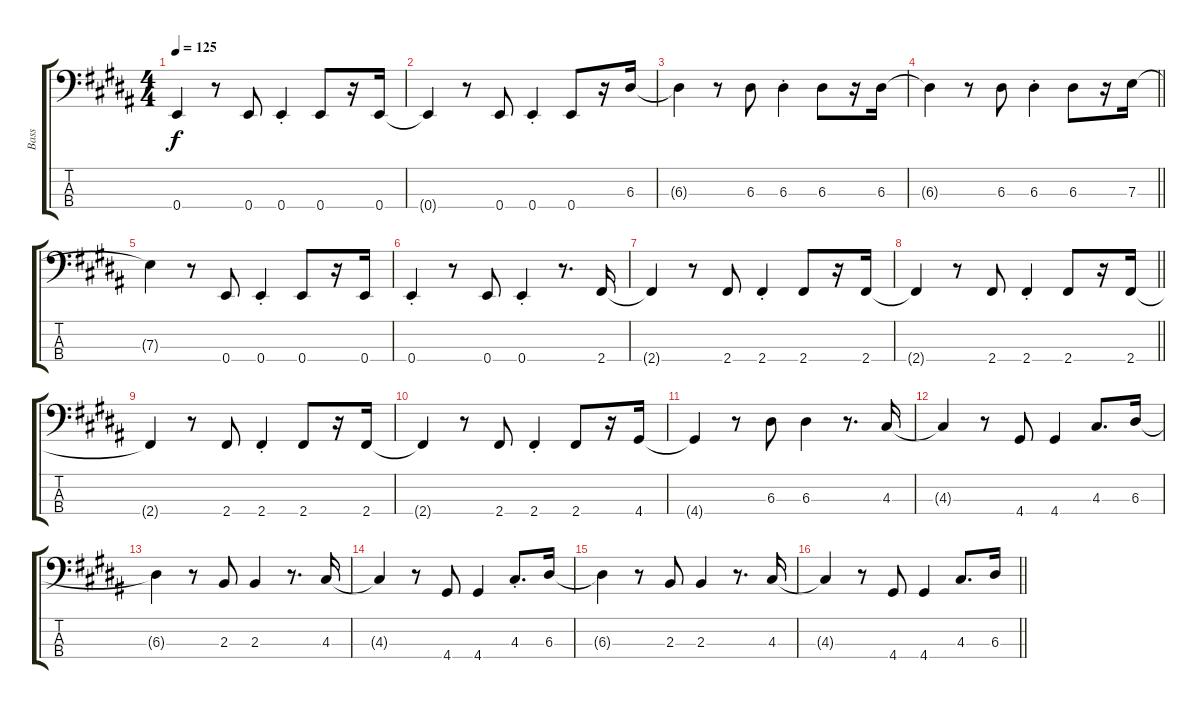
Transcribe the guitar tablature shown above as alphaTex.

\track ("Bass" "Bass") {instrument electricbasspick}
\staff {score tabs}
\tuning (G2 D2 A1 E1) {hide}
\ts (4 4)
\tempo 125
\clef f4
\ks b
0.4{t}.4{dy f} r.8 0.4.8 0.4{st}.4 0.4.8 r.16 0.4.16 |
\ks g#minor
0.4{t}.4 r.8 0.4.8 0.4{st}.4 0.4.8 r.16 6.3.16 |
6.3{t}.4 r.8 6.3.8 6.3{st}.4 6.3.8 r.16 6.3.16 |
\barLineRight lightlight
6.3{t}.4 r.8 6.3.8 6.3{st}.4 6.3.8 r.16 7.3.16 |
\ks b
7.3{t}.4 r.8 0.4.8 0.4{st}.4 0.4.8 r.16 0.4.16 |
\ks g#minor
0.4{st}.4 r.8 0.4.8 0.4{st}.4 r.8{d} 2.4.16 |
2.4{t}.4 r.8 2.4.8 2.4{st}.4 2.4.8 r.16 2.4.16 |
\barLineRight lightlight
2.4{t}.4 r.8 2.4.8 2.4{st}.4 2.4.8 r.16 2.4.16 |
\ks b
2.4{t}.4 r.8 2.4.8 2.4{st}.4 2.4.8 r.16 2.4.16 |
\ks g#minor
2.4{t}.4 r.8 2.4.8 2.4{st}.4 2.4.8 r.16 4.4.16 |
4.4{t}.4 r.8 6.3.8 6.3.4 r.8{d} 4.3.16 |
4.3{t}.4 r.8 4.4.8 4.4.4 4.3.8{d} 6.3.16 |
\ks b
6.3{t}.4 r.8 2.3.8 2.3.4 r.8{d} 4.3.16 |
\ks g#minor
4.3{t}.4 r.8 4.4.8 4.4.4 4.3{st}.8{d} 6.3.16 |
6.3{t}.4 r.8 2.3.8 2.3.4 r.8{d} 4.3.16 |
\barLineRight lightlight
4.3{t}.4 r.8 4.4.8 4.4.4 4.3.8{d} 6.3.16
